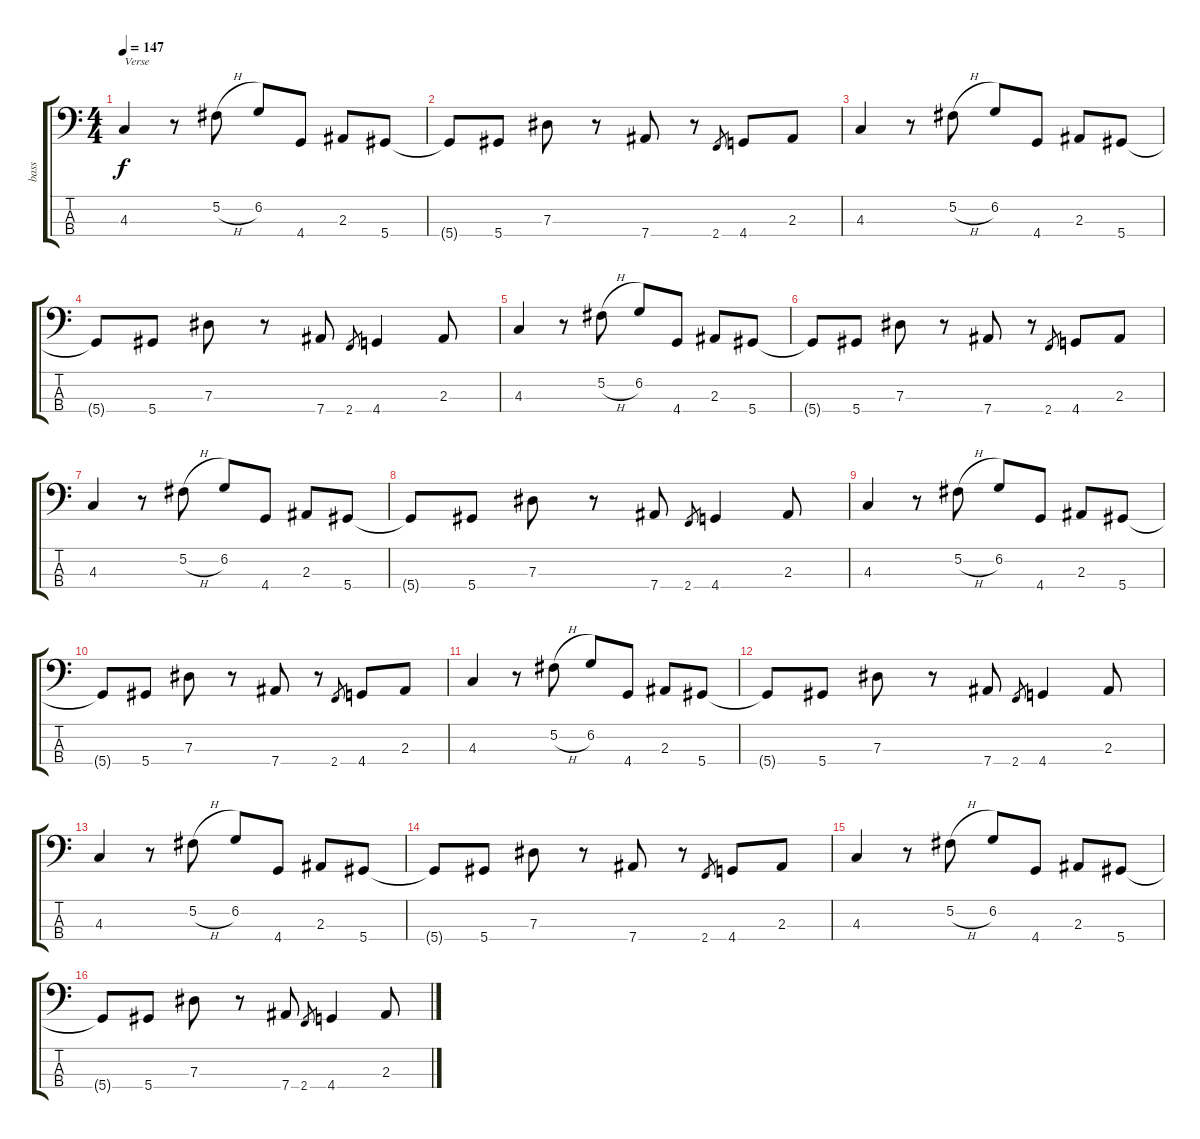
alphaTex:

\track ("bass" "bass") {instrument electricbassfinger}
\staff {score tabs}
\tuning (Gb2 Db2 Ab1 Eb1) {hide}
\ts (4 4)
\tempo 147
\clef f4
\ks c
4.3.4{txt "Verse" dy f} r.8 5.2{h}.8 6.2.8 4.4.8 2.3.8 5.4.8 |
5.4{t}.8 5.4.8 7.3.8 r.8 7.4.8 r.8 2.4.8{gr} 4.4.8 2.3.8 |
4.3.4 r.8 5.2{h}.8 6.2.8 4.4.8 2.3.8 5.4.8 |
5.4{t}.8 5.4.8 7.3.8 r.8 7.4.8 2.4.8{gr} 4.4.4 2.3.8 |
4.3.4 r.8 5.2{h}.8 6.2.8 4.4.8 2.3.8 5.4.8 |
5.4{t}.8 5.4.8 7.3.8 r.8 7.4.8 r.8 2.4.8{gr} 4.4.8 2.3.8 |
4.3.4 r.8 5.2{h}.8 6.2.8 4.4.8 2.3.8 5.4.8 |
5.4{t}.8 5.4.8 7.3.8 r.8 7.4.8 2.4.8{gr} 4.4.4 2.3.8 |
4.3.4 r.8 5.2{h}.8 6.2.8 4.4.8 2.3.8 5.4.8 |
5.4{t}.8 5.4.8 7.3.8 r.8 7.4.8 r.8 2.4.8{gr} 4.4.8 2.3.8 |
4.3.4 r.8 5.2{h}.8 6.2.8 4.4.8 2.3.8 5.4.8 |
5.4{t}.8 5.4.8 7.3.8 r.8 7.4.8 2.4.8{gr} 4.4.4 2.3.8 |
4.3.4 r.8 5.2{h}.8 6.2.8 4.4.8 2.3.8 5.4.8 |
5.4{t}.8 5.4.8 7.3.8 r.8 7.4.8 r.8 2.4.8{gr} 4.4.8 2.3.8 |
4.3.4 r.8 5.2{h}.8 6.2.8 4.4.8 2.3.8 5.4.8 |
5.4{t}.8 5.4.8 7.3.8 r.8 7.4.8 2.4.8{gr} 4.4.4 2.3.8
